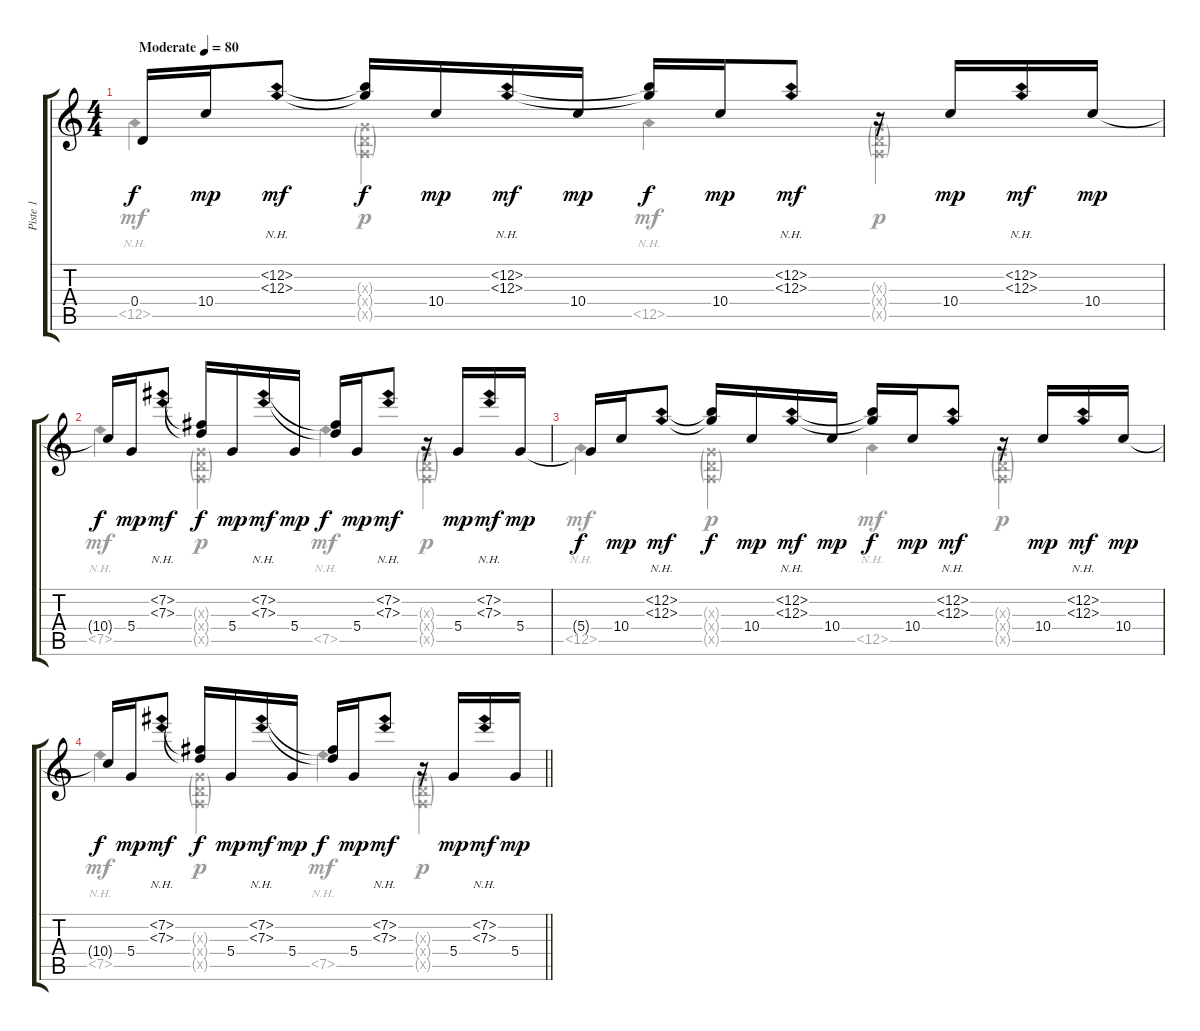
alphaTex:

\track ("Piste 1" "Piste 1") {instrument acousticguitarsteel}
\staff {score tabs}
\tuning (E4 B3 G3 D3 A2 E2) {hide}
\voice
\ts (4 4)
\tempo (80 "Moderate")
\clef g2
\ks c
0.4.16{dy f instrument acousticguitarsteel} 10.4.16{dy mp} (12.2{nh} 12.3{nh}).8{dy mf} (12.2{t} 12.3{t}).16{dy f} 10.4.16{dy mp} (12.2{nh} 12.3{nh}).16{dy mf} 10.4.16{dy mp} (12.2{t} 12.3{t}).16{dy f} 10.4.16{dy mp} (12.2{nh} 12.3{nh}).8{dy mf} r.16 10.4.16{dy mp} (12.2{nh} 12.3{nh}).16{dy mf} 10.4.16{dy mp} |
10.4{t}.16{dy f} 5.4.16{dy mp} (7.2{nh} 7.3{nh}).8{dy mf} (7.2{t} 7.3{t}).16{dy f} 5.4.16{dy mp} (7.2{nh} 7.3{nh}).16{dy mf} 5.4.16{dy mp} (7.2{t} 7.3{t}).16{dy f} 5.4.16{dy mp} (7.2{nh} 7.3{nh}).8{dy mf} r.16 5.4.16{dy mp} (7.2{nh} 7.3{nh}).16{dy mf} 5.4.16{dy mp} |
5.4{t}.16{dy f} 10.4.16{dy mp} (12.2{nh} 12.3{nh}).8{dy mf} (12.2{t} 12.3{t}).16{dy f} 10.4.16{dy mp} (12.2{nh} 12.3{nh}).16{dy mf} 10.4.16{dy mp} (12.2{t} 12.3{t}).16{dy f} 10.4.16{dy mp} (12.2{nh} 12.3{nh}).8{dy mf} r.16 10.4.16{dy mp} (12.2{nh} 12.3{nh}).16{dy mf} 10.4.16{dy mp} |
\barLineRight lightlight
10.4{t}.16{dy f} 5.4.16{dy mp} (7.2{nh} 7.3{nh}).8{dy mf} (7.2{t} 7.3{t}).16{dy f} 5.4.16{dy mp} (7.2{nh} 7.3{nh}).16{dy mf} 5.4.16{dy mp} (7.2{t} 7.3{t}).16{dy f} 5.4.16{dy mp} (7.2{nh} 7.3{nh}).8{dy mf} r.16 5.4.16{dy mp} (7.2{nh} 7.3{nh}).16{dy mf} 5.4.16{dy mp}
\voice
\clef g2
\ottava regular
\simile none
\ks c
12.5{nh}.4{dy mf} (0.3{g x} 0.4{g x} 0.5{g x}).4{dy p} 12.5{nh}.4{dy mf} (0.3{g x} 0.4{g x} 0.5{g x}).4{dy p} |
7.5{nh}.4{dy mf} (0.3{g x} 0.4{g x} 0.5{g x}).4{dy p} 7.5{nh}.4{dy mf} (0.3{g x} 0.4{g x} 0.5{g x}).4{dy p} |
12.5{nh}.4{dy mf} (0.3{g x} 0.4{g x} 0.5{g x}).4{dy p} 12.5{nh}.4{dy mf} (0.3{g x} 0.4{g x} 0.5{g x}).4{dy p} |
\barLineRight lightlight
7.5{nh}.4{dy mf} (0.3{g x} 0.4{g x} 0.5{g x}).4{dy p} 7.5{nh}.4{dy mf} (0.3{g x} 0.4{g x} 0.5{g x}).4{dy p}
